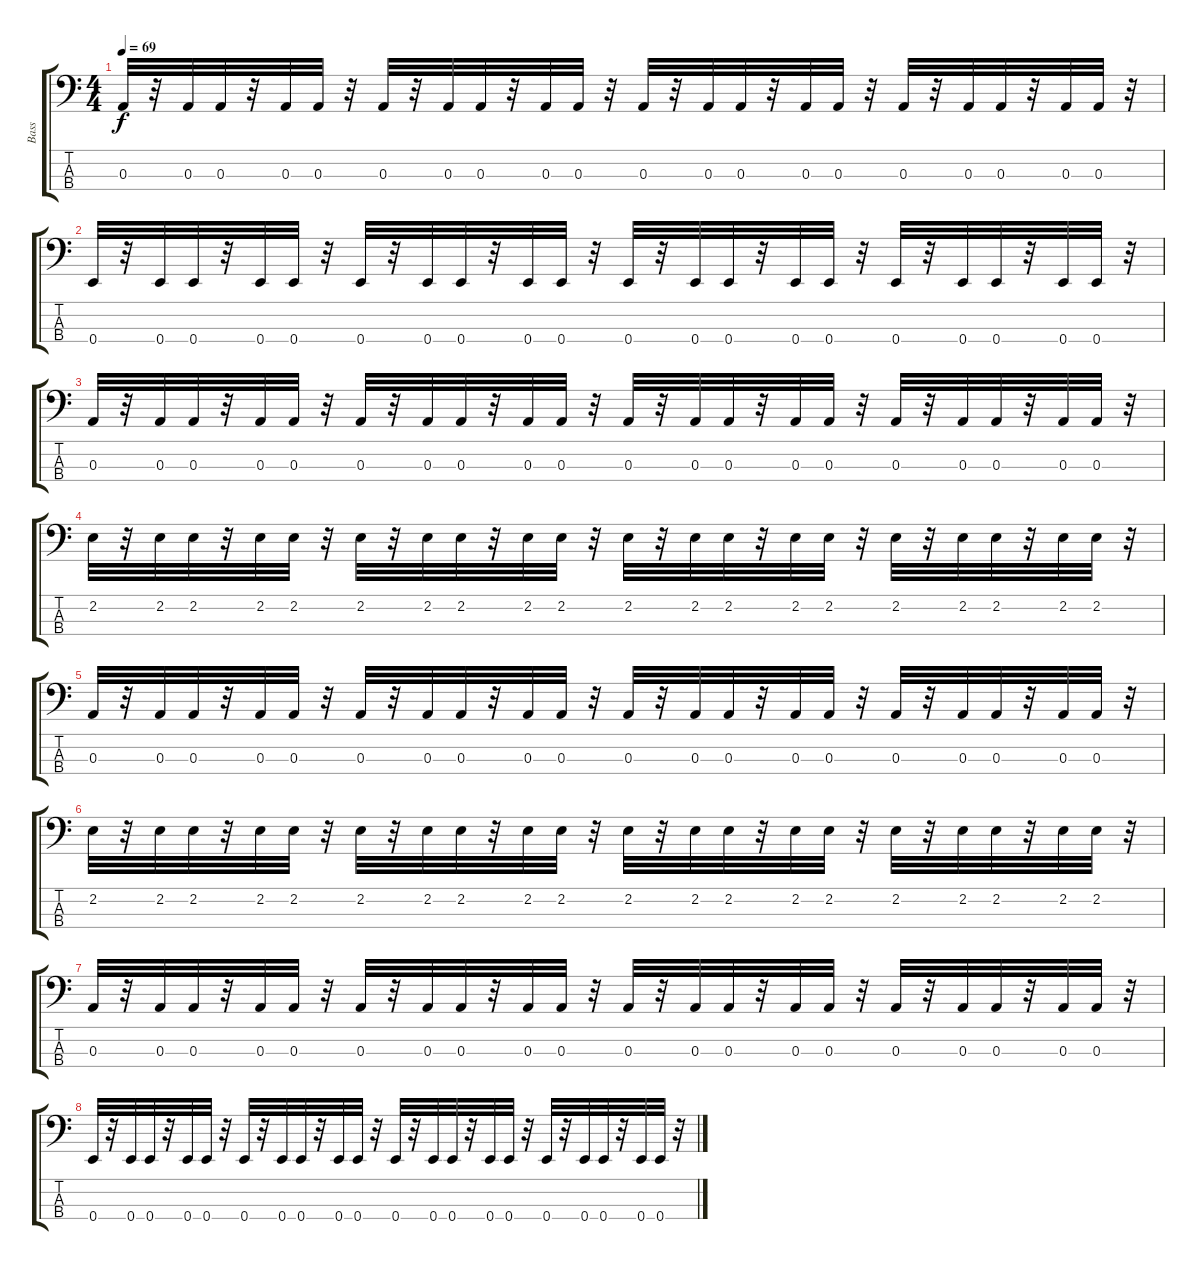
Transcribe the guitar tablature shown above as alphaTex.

\track ("Bass" "Bass") {instrument electricbasspick}
\staff {score tabs}
\tuning (G2 D2 A1 E1) {hide}
\ts (4 4)
\tempo 69
\clef f4
\ks c
0.3.32{dy f} r.32 0.3.32 0.3.32 r.32 0.3.32 0.3.32 r.32 0.3.32 r.32 0.3.32 0.3.32 r.32 0.3.32 0.3.32 r.32 0.3.32 r.32 0.3.32 0.3.32 r.32 0.3.32 0.3.32 r.32 0.3.32 r.32 0.3.32 0.3.32 r.32 0.3.32 0.3.32 r.32 |
0.4.32 r.32 0.4.32 0.4.32 r.32 0.4.32 0.4.32 r.32 0.4.32 r.32 0.4.32 0.4.32 r.32 0.4.32 0.4.32 r.32 0.4.32 r.32 0.4.32 0.4.32 r.32 0.4.32 0.4.32 r.32 0.4.32 r.32 0.4.32 0.4.32 r.32 0.4.32 0.4.32 r.32 |
0.3.32 r.32 0.3.32 0.3.32 r.32 0.3.32 0.3.32 r.32 0.3.32 r.32 0.3.32 0.3.32 r.32 0.3.32 0.3.32 r.32 0.3.32 r.32 0.3.32 0.3.32 r.32 0.3.32 0.3.32 r.32 0.3.32 r.32 0.3.32 0.3.32 r.32 0.3.32 0.3.32 r.32 |
2.2.32 r.32 2.2.32 2.2.32 r.32 2.2.32 2.2.32 r.32 2.2.32 r.32 2.2.32 2.2.32 r.32 2.2.32 2.2.32 r.32 2.2.32 r.32 2.2.32 2.2.32 r.32 2.2.32 2.2.32 r.32 2.2.32 r.32 2.2.32 2.2.32 r.32 2.2.32 2.2.32 r.32 |
0.3.32 r.32 0.3.32 0.3.32 r.32 0.3.32 0.3.32 r.32 0.3.32 r.32 0.3.32 0.3.32 r.32 0.3.32 0.3.32 r.32 0.3.32 r.32 0.3.32 0.3.32 r.32 0.3.32 0.3.32 r.32 0.3.32 r.32 0.3.32 0.3.32 r.32 0.3.32 0.3.32 r.32 |
2.2.32 r.32 2.2.32 2.2.32 r.32 2.2.32 2.2.32 r.32 2.2.32 r.32 2.2.32 2.2.32 r.32 2.2.32 2.2.32 r.32 2.2.32 r.32 2.2.32 2.2.32 r.32 2.2.32 2.2.32 r.32 2.2.32 r.32 2.2.32 2.2.32 r.32 2.2.32 2.2.32 r.32 |
0.3.32 r.32 0.3.32 0.3.32 r.32 0.3.32 0.3.32 r.32 0.3.32 r.32 0.3.32 0.3.32 r.32 0.3.32 0.3.32 r.32 0.3.32 r.32 0.3.32 0.3.32 r.32 0.3.32 0.3.32 r.32 0.3.32 r.32 0.3.32 0.3.32 r.32 0.3.32 0.3.32 r.32 |
0.4.32 r.32 0.4.32 0.4.32 r.32 0.4.32 0.4.32 r.32 0.4.32 r.32 0.4.32 0.4.32 r.32 0.4.32 0.4.32 r.32 0.4.32 r.32 0.4.32 0.4.32 r.32 0.4.32 0.4.32 r.32 0.4.32 r.32 0.4.32 0.4.32 r.32 0.4.32 0.4.32 r.32
